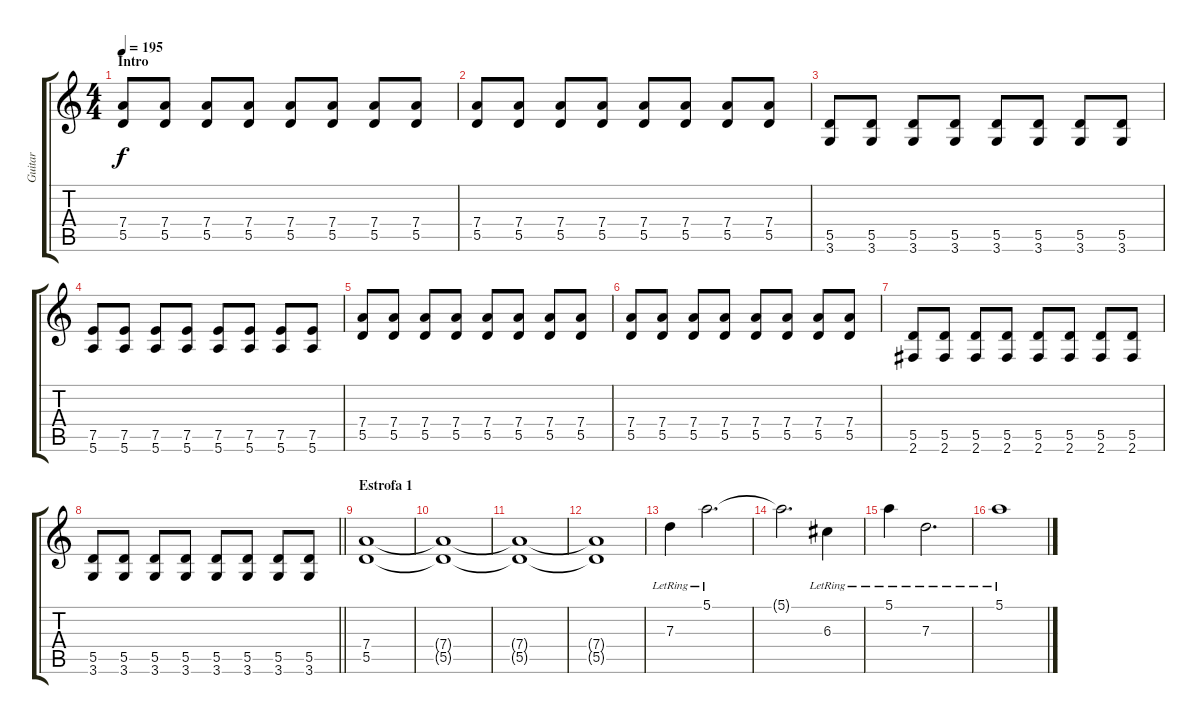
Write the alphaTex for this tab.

\track ("Guitar" "Guitar") {instrument distortionguitar}
\staff {score tabs}
\tuning (E4 B3 G3 D3 A2 E2) {hide}
\ts (4 4)
\section ("" "Intro")
\tempo 195
\clef g2
\ks c
(7.4 5.5).8{dy f instrument distortionguitar} (7.4 5.5).8 (7.4 5.5).8 (7.4 5.5).8 (7.4 5.5).8 (7.4 5.5).8 (7.4 5.5).8 (7.4 5.5).8 |
(7.4 5.5).8 (7.4 5.5).8 (7.4 5.5).8 (7.4 5.5).8 (7.4 5.5).8 (7.4 5.5).8 (7.4 5.5).8 (7.4 5.5).8 |
(5.5 3.6).8 (5.5 3.6).8 (5.5 3.6).8 (5.5 3.6).8 (5.5 3.6).8 (5.5 3.6).8 (5.5 3.6).8 (5.5 3.6).8 |
(7.5 5.6).8 (7.5 5.6).8 (7.5 5.6).8 (7.5 5.6).8 (7.5 5.6).8 (7.5 5.6).8 (7.5 5.6).8 (7.5 5.6).8 |
(7.4 5.5).8 (7.4 5.5).8 (7.4 5.5).8 (7.4 5.5).8 (7.4 5.5).8 (7.4 5.5).8 (7.4 5.5).8 (7.4 5.5).8 |
(7.4 5.5).8 (7.4 5.5).8 (7.4 5.5).8 (7.4 5.5).8 (7.4 5.5).8 (7.4 5.5).8 (7.4 5.5).8 (7.4 5.5).8 |
(5.5 2.6).8 (5.5 2.6).8 (5.5 2.6).8 (5.5 2.6).8 (5.5 2.6).8 (5.5 2.6).8 (5.5 2.6).8 (5.5 2.6).8 |
\barLineRight lightlight
(5.5 3.6).8 (5.5 3.6).8 (5.5 3.6).8 (5.5 3.6).8 (5.5 3.6).8 (5.5 3.6).8 (5.5 3.6).8 (5.5 3.6).8 |
\section ("" "Estrofa 1")
(7.4 5.5).1 |
(7.4{t} 5.5{t}).1 |
(7.4{t} 5.5{t}).1 |
(7.4{t} 5.5{t}).1 |
7.3{lr}.4{volume 9 instrument electricguitarclean} 5.1{lr}.2{d} |
5.1{t}.2{d} 6.3{lr}.4 |
5.1{lr}.4 7.3{lr}.2{d} |
5.1{lr}.1
